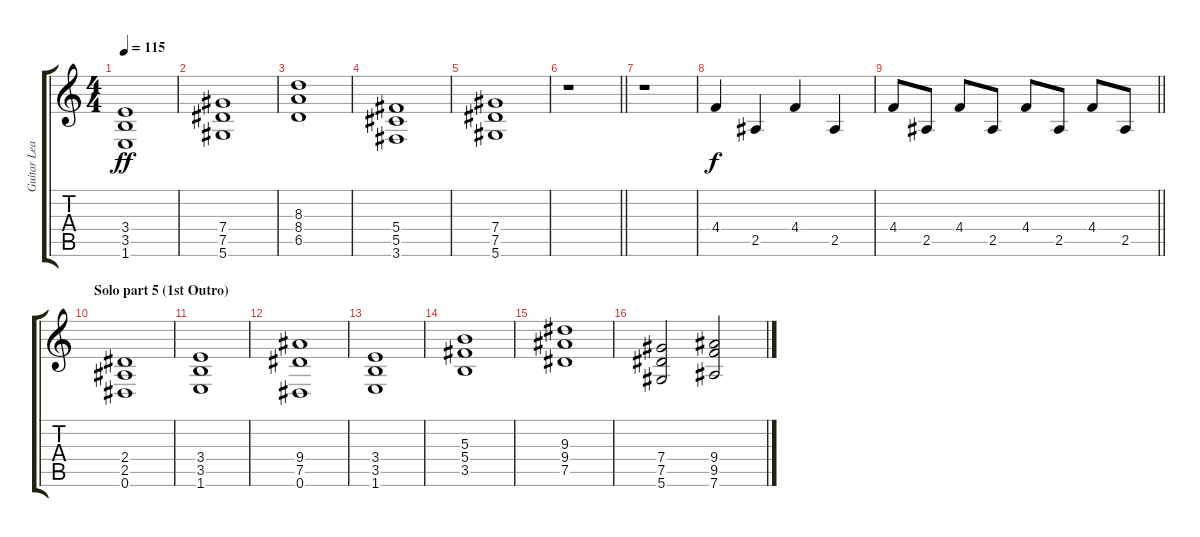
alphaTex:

\track ("Guitar Lead 1" "Guitar Lea") {instrument distortionguitar}
\staff {score tabs}
\tuning (Eb4 Bb3 Gb3 Db3 Ab2 Eb2) {hide}
\ts (4 4)
\tempo 115
\clef g2
\ks c
(3.4 3.5 1.6).1{dy ff} |
(7.4 7.5 5.6).1 |
(8.3 8.4 6.5).1 |
(5.4 5.5 3.6).1 |
(7.4 7.5 5.6).1 |
\barLineRight lightlight
r.1 |
r.1 |
4.4.4{dy f} 2.5.4 4.4.4 2.5.4 |
\barLineRight lightlight
4.4.8 2.5.8 4.4.8 2.5.8 4.4.8 2.5.8 4.4.8 2.5.8 |
\section ("" "Solo part 5 (1st Outro)")
(2.4 2.5 0.6).1{volume 12} |
(3.4 3.5 1.6).1 |
(9.4 7.5 0.6).1 |
(3.4 3.5 1.6).1 |
(5.3 5.4 3.5).1 |
(9.3 9.4 7.5).1 |
(7.4 7.5 5.6).2 (9.4 9.5 7.6).2
